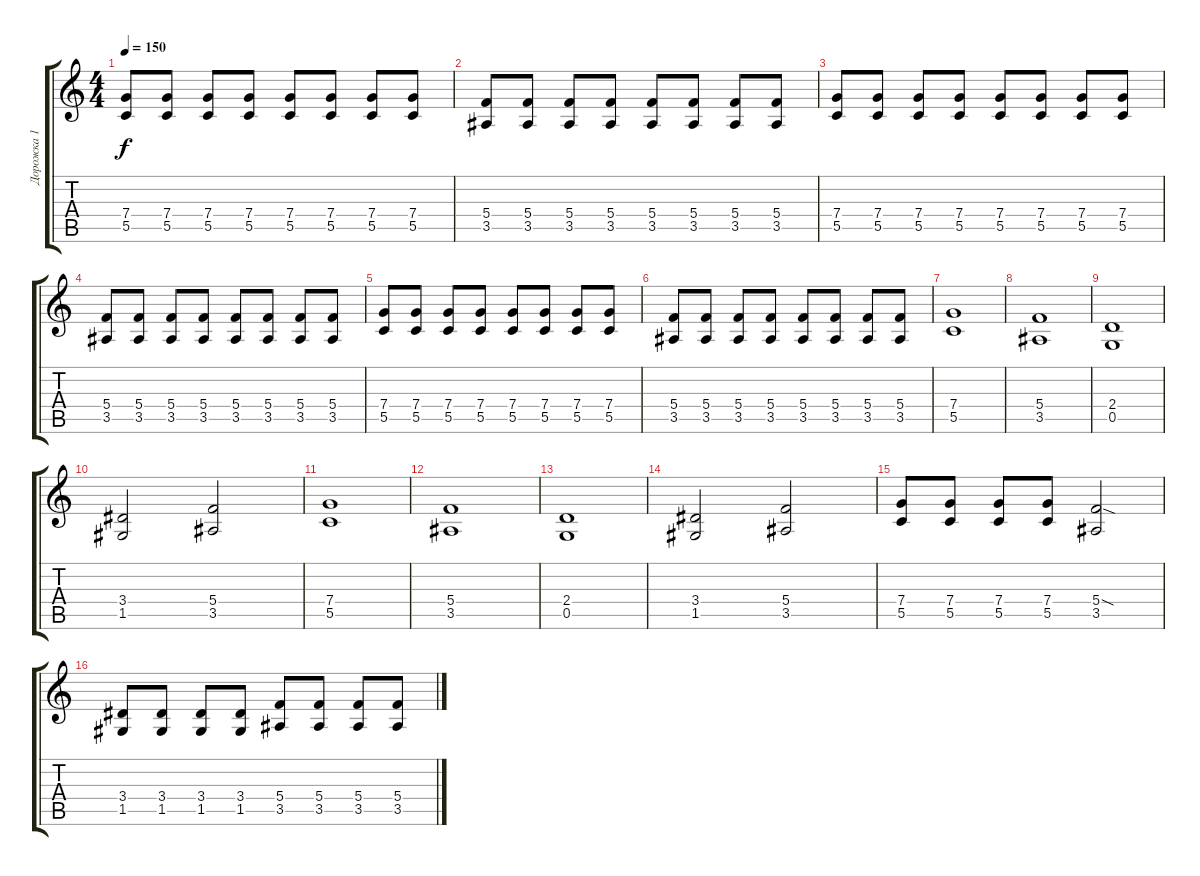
\track ("Дорожка 1" "Дорожка 1") {instrument overdrivenguitar}
\staff {score tabs}
\tuning (D4 A3 F3 C3 G2 D2) {hide}
\ts (4 4)
\tempo 150
\clef g2
\ks c
(7.4 5.5).8{dy f} (7.4 5.5).8 (7.4 5.5).8 (7.4 5.5).8 (7.4 5.5).8 (7.4 5.5).8 (7.4 5.5).8 (7.4 5.5).8 |
(5.4 3.5).8 (5.4 3.5).8 (5.4 3.5).8 (5.4 3.5).8 (5.4 3.5).8 (5.4 3.5).8 (5.4 3.5).8 (5.4 3.5).8 |
(7.4 5.5).8 (7.4 5.5).8 (7.4 5.5).8 (7.4 5.5).8 (7.4 5.5).8 (7.4 5.5).8 (7.4 5.5).8 (7.4 5.5).8 |
(5.4 3.5).8 (5.4 3.5).8 (5.4 3.5).8 (5.4 3.5).8 (5.4 3.5).8 (5.4 3.5).8 (5.4 3.5).8 (5.4 3.5).8 |
(7.4 5.5).8 (7.4 5.5).8 (7.4 5.5).8 (7.4 5.5).8 (7.4 5.5).8 (7.4 5.5).8 (7.4 5.5).8 (7.4 5.5).8 |
(5.4 3.5).8 (5.4 3.5).8 (5.4 3.5).8 (5.4 3.5).8 (5.4 3.5).8 (5.4 3.5).8 (5.4 3.5).8 (5.4 3.5).8 |
(7.4 5.5).1 |
(5.4 3.5).1 |
(2.4 0.5).1 |
(3.4 1.5).2 (5.4 3.5).2 |
(7.4 5.5).1 |
(5.4 3.5).1 |
(2.4 0.5).1 |
(3.4 1.5).2 (5.4 3.5).2 |
(7.4 5.5).8 (7.4 5.5).8 (7.4 5.5).8 (7.4 5.5).8 (5.4{sod} 3.5).2 |
(3.4 1.5).8 (3.4 1.5).8 (3.4 1.5).8 (3.4 1.5).8 (5.4 3.5).8 (5.4 3.5).8 (5.4 3.5).8 (5.4 3.5).8
